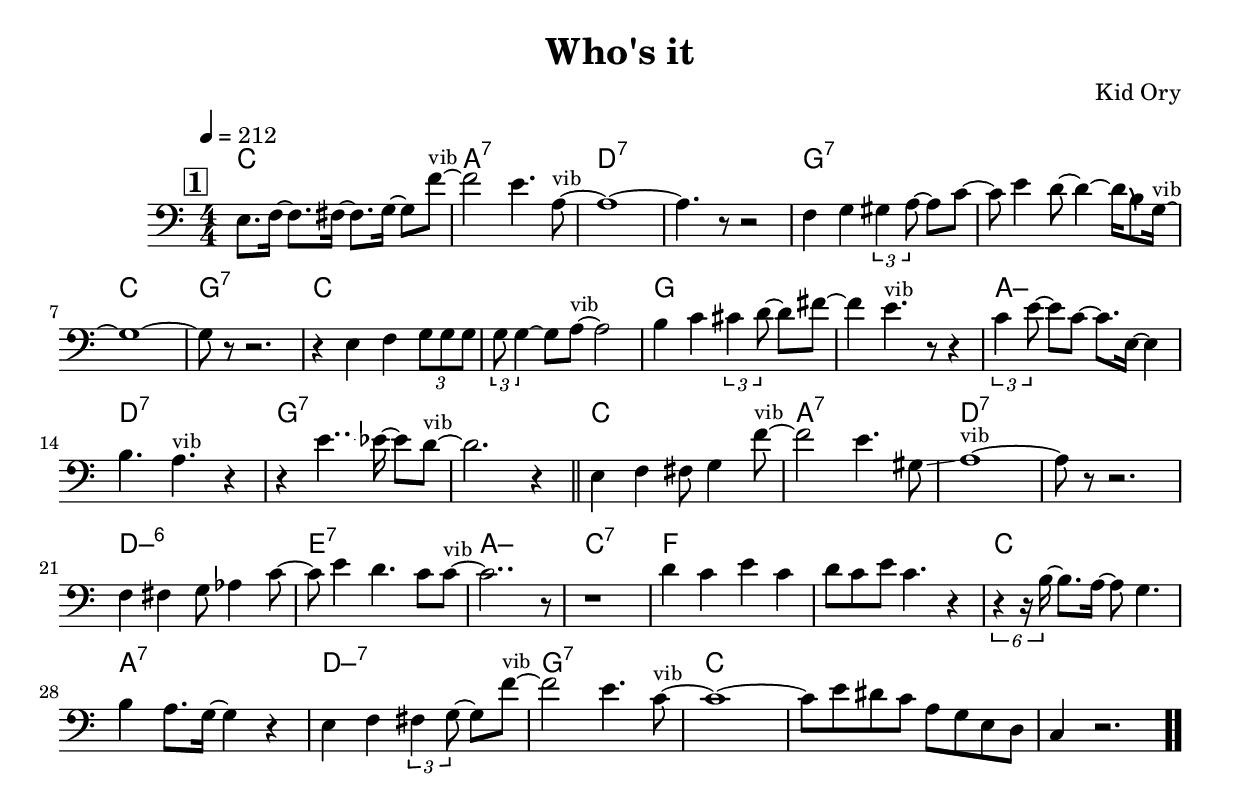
\version "2.13.2"

#(ly:set-option 'point-and-click #f)

\header {
  title = "Who's it"
  composer = "Kid Ory"
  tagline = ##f
}
global =
{
    \override Staff.TimeSignature #'style = #'()
    \time 4/4
    \clef "bass"
    \key c \major
    \override Rest #'direction = #'0
    \override MultiMeasureRest #'staff-position = #0
}
\score
{
<<
    \transpose c' c'

    \new ChordNames { \chords {
      \set majorSevenSymbol = \markup { "maj7" }
      \set minorChordModifier = \markup { \char ##x2013 }
      
      | c1 | a1:7 | d1:7 | s1 | g1:7 | s1 | c1 | g1:7 
      | c1 | s1 | g1 | s1 | a1:min | d1:7 | g1:7 | s1 
      | c1 | a1:7 | d1:7 | s1 | d1:min6 | e1:7 | a1:min | c1:7 
      | f1 | s1 | c1 | a1:7 | d1:min7 | g1:7 | c1|
      }
      }

    \new Staff
    <<
    \transpose c' c'

    {
      \global
  		%\override Score.MetronomeMark #'transparent = ##t
  		%\override Score.MetronomeMark #'stencil = ##f
  		
  		\override HorizontalBracket #'direction = #UP
  		\override HorizontalBracket #'bracket-flare = #'(0 . 0)
  		
  		\override TextSpanner #'dash-fraction = #1.0
  		\override TextSpanner #'bound-details #'left #'text = \markup{ \concat{\draw-line #'(0 . -1.0) \draw-line #'(1.0 . 0) }}
  		\override TextSpanner #'bound-details #'right #'text = \markup{ \concat{ \draw-line #'(1.0 . 0) \draw-line #'(0 . -1.0) }}
          \set Score.markFormatter = #format-mark-box-numbers


      \tempo 4 = 212
      \set Score.currentBarNumber = #1
     
      \bar "||" \mark \default e8. f16~ f8. fis16~ fis8. g16~ g8 f'8~^\markup{\left-align \small vib} 
      | f'2 e'4. a8~^\markup{\left-align \small vib} 
      | a1~ 
      | a4. r8 r2 
      | f4 g4 \tuplet 3/2 {gis4 a8~} a8 c'8~ 
      | c'8 e'4 d'8~ d'4~ d'16\bendAfter #-4  b8 g16~^\markup{\left-align \small vib} 
      | g1~ 
      | g8 r8 r2. 
      | r4 e4 f4 \tuplet 3/2 {g8 g8 g8} 
      | \tuplet 3/2 {g8 g4~} g8 a8~^\markup{\left-align \small vib} a2 
      | b4 c'4 \tuplet 3/2 {cis'4 d'8~} d'8 fis'8~ 
      | fis'4 e'4.^\markup{\left-align \small vib} r8 r4 
      | \tuplet 3/2 {c'4 e'8~} e'8 c'8~ c'8. e16~ e4 
      | b4. a4.^\markup{\left-align \small vib} r4 
      | r4 e'4..\glissando  es'16~ es'8 d'8~^\markup{\left-align \small vib} 
      | d'2. r4 
      \bar "||" e4 f4 fis8 g4 f'8~^\markup{\left-align \small vib} 
      | f'2 e'4. gis8\glissando  
      | a1~^\markup{\left-align \small vib} 
      | a8 r8 r2. 
      | f4 fis4 g8 aes4 c'8~ 
      | c'8 e'4 d'4. c'8 c'8~^\markup{\left-align \small vib} 
      | c'2.. r8 
      | r1 
      | d'4 c'4 e'4 c'4 
      | d'8 c'8 e'8 c'4. r4 
      | \tuplet 6/4 {r4 r16 b16~} b8. a16~ a8 g4. 
      | b4 a8. g16~ g4 r4 
      | e4 f4 \tuplet 3/2 {fis4 g8~} g8 f'8~^\markup{\left-align \small vib} 
      | f'2 e'4. c'8~^\markup{\left-align \small vib} 
      | c'1~ 
      | c'8 e'8 dis'8 c'8 a8 g8 e8 d8 
      | c4 r2.\bar  ".."
    }
    >>
>>    
}
